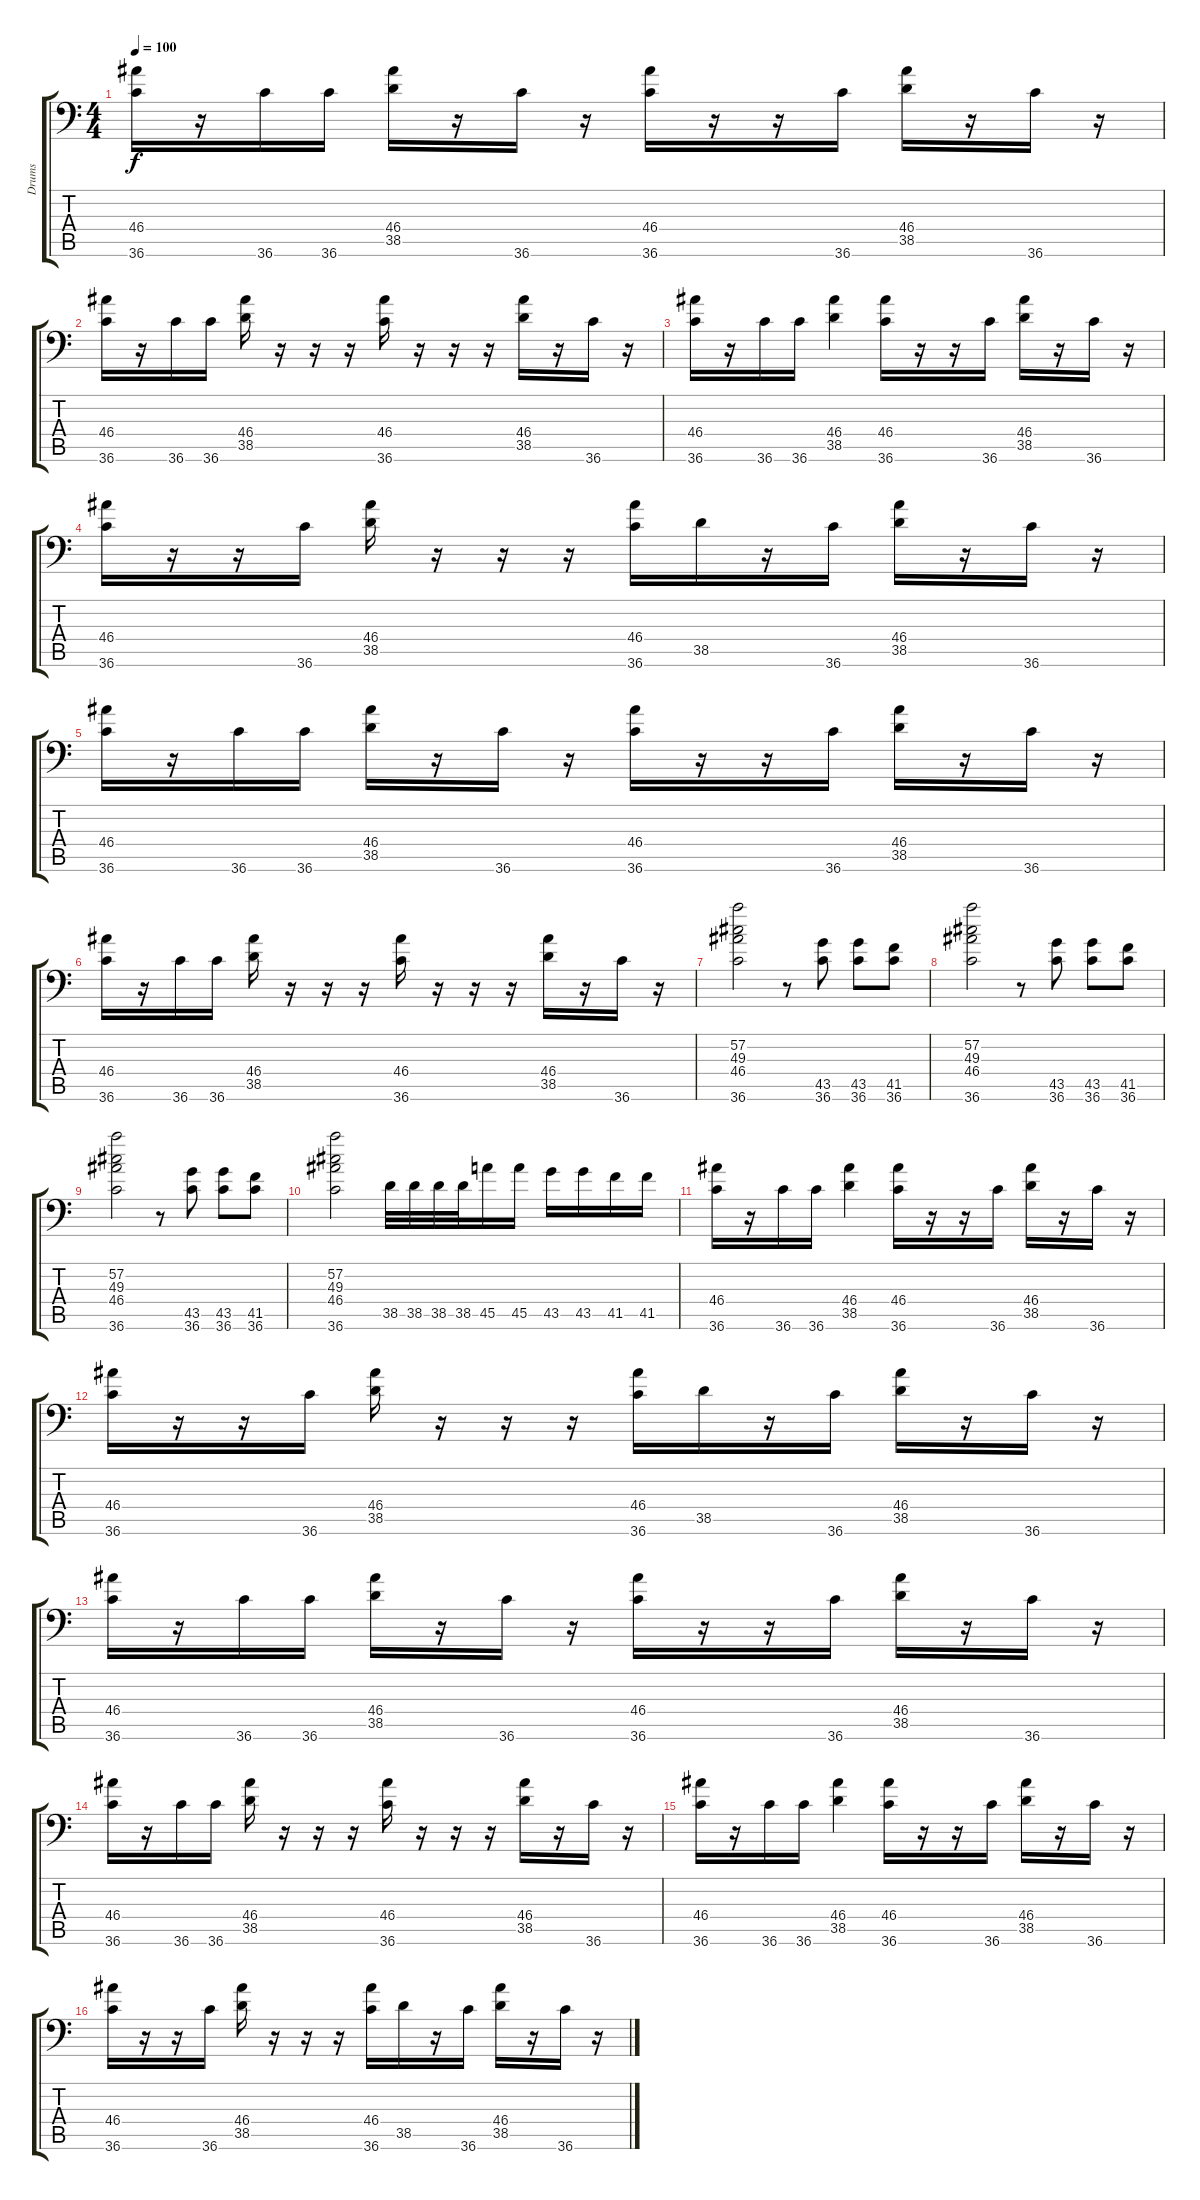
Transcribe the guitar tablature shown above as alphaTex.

\track ("Drums" "Drums") {instrument acousticgrandpiano}
\staff {score tabs}
\tuning (C-1 C-1 C-1 C-1 C-1 C-1) {hide}
\ts (4 4)
\tempo 100
\clef f4
\ks c
(46.4 36.6).16{dy f} r.16 36.6.16 36.6.16 (46.4 38.5).16 r.16 36.6.16 r.16 (46.4 36.6).16 r.16 r.16 36.6.16 (46.4 38.5).16 r.16 36.6.16 r.16 |
(46.4 36.6).16 r.16 36.6.16 36.6.16 (46.4 38.5).16 r.16 r.16 r.16 (46.4 36.6).16 r.16 r.16 r.16 (46.4 38.5).16 r.16 36.6.16 r.16 |
(46.4 36.6).16 r.16 36.6.16 36.6.16 (46.4 38.5).4 (46.4 36.6).16 r.16 r.16 36.6.16 (46.4 38.5).16 r.16 36.6.16 r.16 |
(46.4 36.6).16 r.16 r.16 36.6.16 (46.4 38.5).16 r.16 r.16 r.16 (46.4 36.6).16 38.5.16 r.16 36.6.16 (46.4 38.5).16 r.16 36.6.16 r.16 |
(46.4 36.6).16 r.16 36.6.16 36.6.16 (46.4 38.5).16 r.16 36.6.16 r.16 (46.4 36.6).16 r.16 r.16 36.6.16 (46.4 38.5).16 r.16 36.6.16 r.16 |
(46.4 36.6).16 r.16 36.6.16 36.6.16 (46.4 38.5).16 r.16 r.16 r.16 (46.4 36.6).16 r.16 r.16 r.16 (46.4 38.5).16 r.16 36.6.16 r.16 |
(57.2 49.3 46.4 36.6).2 r.8 (43.5 36.6).8 (43.5 36.6).8 (41.5 36.6).8 |
(57.2 49.3 46.4 36.6).2 r.8 (43.5 36.6).8 (43.5 36.6).8 (41.5 36.6).8 |
(57.2 49.3 46.4 36.6).2 r.8 (43.5 36.6).8 (43.5 36.6).8 (41.5 36.6).8 |
(57.2 49.3 46.4 36.6).2 38.5.32 38.5.32 38.5.32 38.5.32 45.5.16 45.5.16 43.5.16 43.5.16 41.5.16 41.5.16 |
(46.4 36.6).16 r.16 36.6.16 36.6.16 (46.4 38.5).4 (46.4 36.6).16 r.16 r.16 36.6.16 (46.4 38.5).16 r.16 36.6.16 r.16 |
(46.4 36.6).16 r.16 r.16 36.6.16 (46.4 38.5).16 r.16 r.16 r.16 (46.4 36.6).16 38.5.16 r.16 36.6.16 (46.4 38.5).16 r.16 36.6.16 r.16 |
(46.4 36.6).16 r.16 36.6.16 36.6.16 (46.4 38.5).16 r.16 36.6.16 r.16 (46.4 36.6).16 r.16 r.16 36.6.16 (46.4 38.5).16 r.16 36.6.16 r.16 |
(46.4 36.6).16 r.16 36.6.16 36.6.16 (46.4 38.5).16 r.16 r.16 r.16 (46.4 36.6).16 r.16 r.16 r.16 (46.4 38.5).16 r.16 36.6.16 r.16 |
(46.4 36.6).16 r.16 36.6.16 36.6.16 (46.4 38.5).4 (46.4 36.6).16 r.16 r.16 36.6.16 (46.4 38.5).16 r.16 36.6.16 r.16 |
(46.4 36.6).16 r.16 r.16 36.6.16 (46.4 38.5).16 r.16 r.16 r.16 (46.4 36.6).16 38.5.16 r.16 36.6.16 (46.4 38.5).16 r.16 36.6.16 r.16
